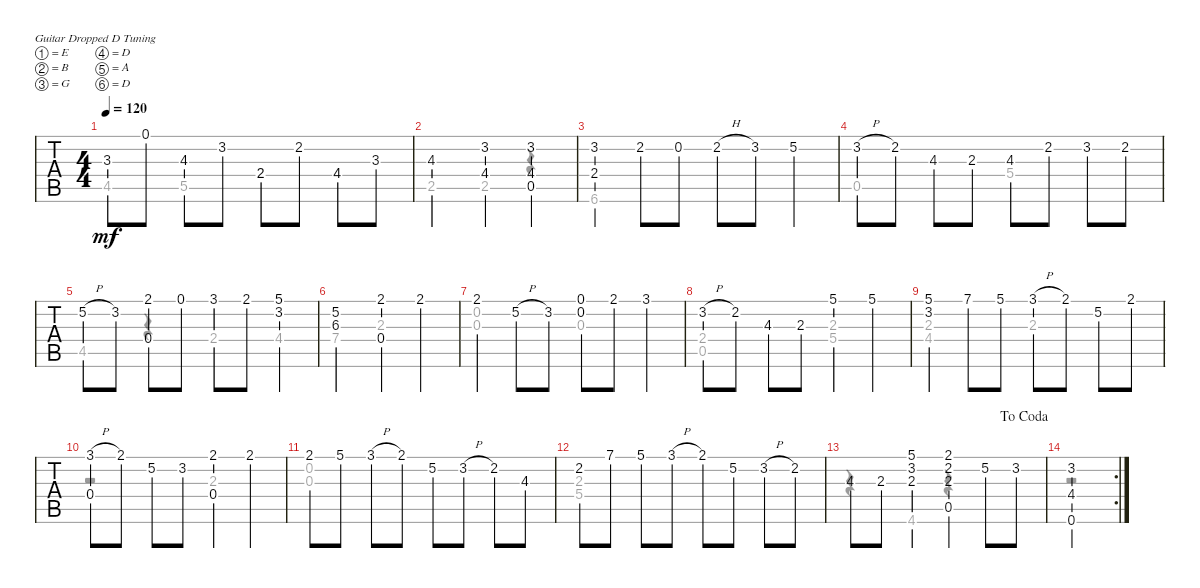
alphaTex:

\defaultSystemsLayout 4
\bracketExtendMode groupsimilarinstruments
\singleTrackTrackNamePolicy hidden
\multiTrackTrackNamePolicy hidden
\firstSystemTrackNameOrientation horizontal
\otherSystemsTrackNameOrientation horizontal
\track ("Steel Guitar" "S-Gt") {instrument acousticguitarsteel}
\staff {tabs}
\tuning (E4 B3 G3 D3 A2 D2)
\voice
\ts (4 4)
\tempo 120
\clef g2
\ks d
3.3{lf 2}.8{dy mf} 0.1.8 4.3{lf 3}.8 3.2{lf 2}.8 2.4.8 2.2.8 4.4{lf 3}.8 3.3{lf 2}.8 |
4.3{lf 2}.2 (3.2{lf 2} 4.4{lf 3}).4 (3.2{lf 2} 4.4{lf 3} 0.5).4 |
(3.2{lf 2} 2.4).4 2.2.8 0.2.8 2.2{h}.8 3.2{lf 2}.8 5.2{lf 5}.4 |
3.2{h lf 2}.8 2.2.8 4.3{lf 3}.8 2.3.8 4.3{lf 3}.8 2.2.8 3.2{lf 2}.8 2.2.8 |
5.2{h lf 5}.8 3.2{lf 2}.8 (2.1 0.4).8 0.1.8 3.1{lf 2}.8 2.1.8 (5.1{lf 5} 3.2{lf 2}).4 |
(5.2{lf 2} 6.3{lf 3}).2 (2.1 0.4).4 2.1.4 |
2.1.4 5.2{h lf 5}.8 3.2{lf 2}.8 (0.2{lf 5} 0.1).8 2.1.8 3.1{lf 2}.4 |
3.2{h lf 2}.8 2.2.8 4.3{lf 3}.8 2.3.8 5.1{lf 5}.4 5.1.4 |
(5.1 3.2).4 7.1.8 5.1.8 3.1{h}.8 2.1.8 5.2.8 2.1.8 |
(3.1{h} 0.4).8 2.1.8 5.2.8 3.2.8 (2.1 0.4).4 2.1.4 |
2.1.8 5.1{lf 5}.8 3.1{h lf 2}.8 2.1.8 5.2.8 3.2{h}.8 2.2.8 4.3.8 |
2.2.8 7.1{lf 5}.8 5.1{lf 4}.8 3.1{h lf 2}.8 2.1.8 5.2{lf 5}.8 3.2{h lf 2}.8 2.2.8 |
\jump dacoda
4.3.8 2.3.8 (5.1{lf 5} 3.2{lf 2} 2.3).4 (2.1 2.2 2.3 0.5).4 5.2{lf 5}.8 3.2{lf 2}.8 |
\rc 2
(3.2{lf 2} 4.4{lf 3} 0.6).2
\voice
\clef g2
\ottava regular
\simile none
\ks d
4.5{lf 3}.4{dy mf} 5.5{lf 4}.4 2.4.4 4.4{lf 3}.4 |
2.5.2 2.5.4 r.4 |
6.6{lf 3}.1 |
0.5.2 5.4{lf 4}.2 |
4.5{lf 3}.4 r.4 2.4.4 4.4{lf 3}.4 |
7.4{lf 4}.2 2.3.2 |
(0.3{lf 3} 0.2).2 0.3{lf 3}.2 |
(2.4 0.5).2 (2.3 5.4{lf 4}).2 |
(2.3 4.4).2 2.3.2 |
r.2 2.3.2 |
(0.3 0.2).1 |
(2.3 5.4{lf 3}).1 |
r.4 4.6.4 r.4 |
r.2
